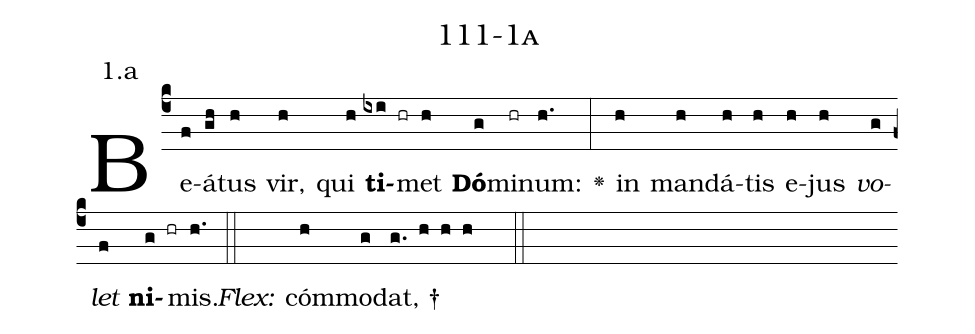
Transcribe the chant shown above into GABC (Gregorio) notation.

name: 111-1a;
annotation: 1.a;
%%
(c4)Be(f)á(gh)tus(h) vir,(h) qui(h) <b>ti</b>(ixi hr)met(h) <b>Dó</b>(g)mi(hr)num:(h.) <v>\greheightstar</v>(:) in(h) man(h)dá(h)tis(h) e(h)jus(h) <i>vo</i>(g)<i>let</i>(f) <b>ni</b>(g hr)mis.(h.) (::)
<i>Flex:</i>()  cóm(h)mo(g)dat, †(g. h h h  ::)

%E(h) u(h) o(g) u(f) a(g) e.(h.) (::)
